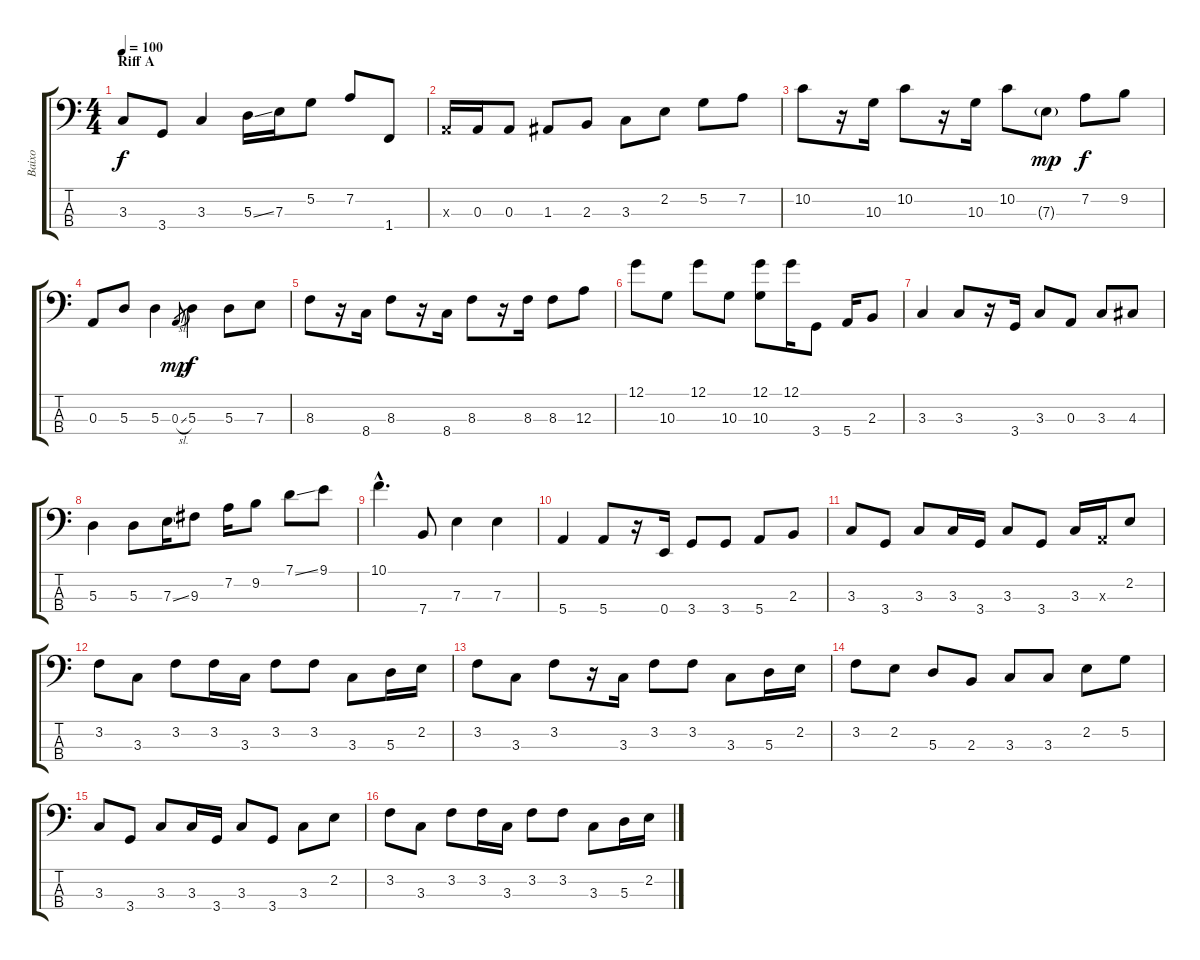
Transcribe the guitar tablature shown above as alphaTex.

\track ("Baixo" "Baixo") {instrument electricbassfinger}
\staff {score tabs}
\tuning (G2 D2 A1 E1) {hide}
\ts (4 4)
\section ("" "Riff A")
\tempo 100
\clef f4
\ks c
3.3.8{dy f} 3.4.8 3.3.4 5.3{ss}.16 7.3.16 5.2.8 7.2.8 1.4.8 |
0.3{x}.16 0.3.16 0.3.8 1.3.8 2.3.8 3.3.8 2.2.8 5.2.8 7.2.8 |
10.2.8 r.16 10.3.16 10.2.8 r.16 10.3.16 10.2.8 7.3{g}.8{dy mp} 7.2.8{dy f} 9.2.8 |
0.3.8 5.3.8 5.3.4 0.3{sl}.8{gr dy mp} 5.3.4{dy f} 5.3.8 7.3.8 |
8.3.8 r.16 8.4.16 8.3.8 r.16 8.4.16 8.3.8 r.16 8.3.16 8.3.8 12.3.8 |
12.1.8 10.3.8 12.1.8 10.3.8 (12.1 10.3).8 12.1.16 3.4.8 5.4.16 2.3.8 |
3.3.4 3.3.8 r.16 3.4.16 3.3.8 0.3.8 3.3.8 4.3.8 |
5.3.4 5.3.8 7.3{ss}.16 9.3.8 7.2.16 9.2.8 7.1{ss}.8 9.1.8 |
10.1{hac}.4{d} 7.4.8 7.3.4 7.3.4 |
5.4.4 5.4.8 r.16 0.4.16 3.4.8 3.4.8 5.4.8 2.3.8 |
3.3.8 3.4.8 3.3.8 3.3.16 3.4.16 3.3.8 3.4.8 3.3.16 0.3{x}.16 2.2.8 |
3.2.8 3.3.8 3.2.8 3.2.16 3.3.16 3.2.8 3.2.8 3.3.8 5.3.16 2.2.16 |
3.2.8 3.3.8 3.2.8 r.16 3.3.16 3.2.8 3.2.8 3.3.8 5.3.16 2.2.16 |
3.2.8 2.2.8 5.3.8 2.3.8 3.3.8 3.3.8 2.2.8 5.2.8 |
3.3.8 3.4.8 3.3.8 3.3.16 3.4.16 3.3.8 3.4.8 3.3.8 2.2.8 |
3.2.8 3.3.8 3.2.8 3.2.16 3.3.16 3.2.8 3.2.8 3.3.8 5.3.16 2.2.16
